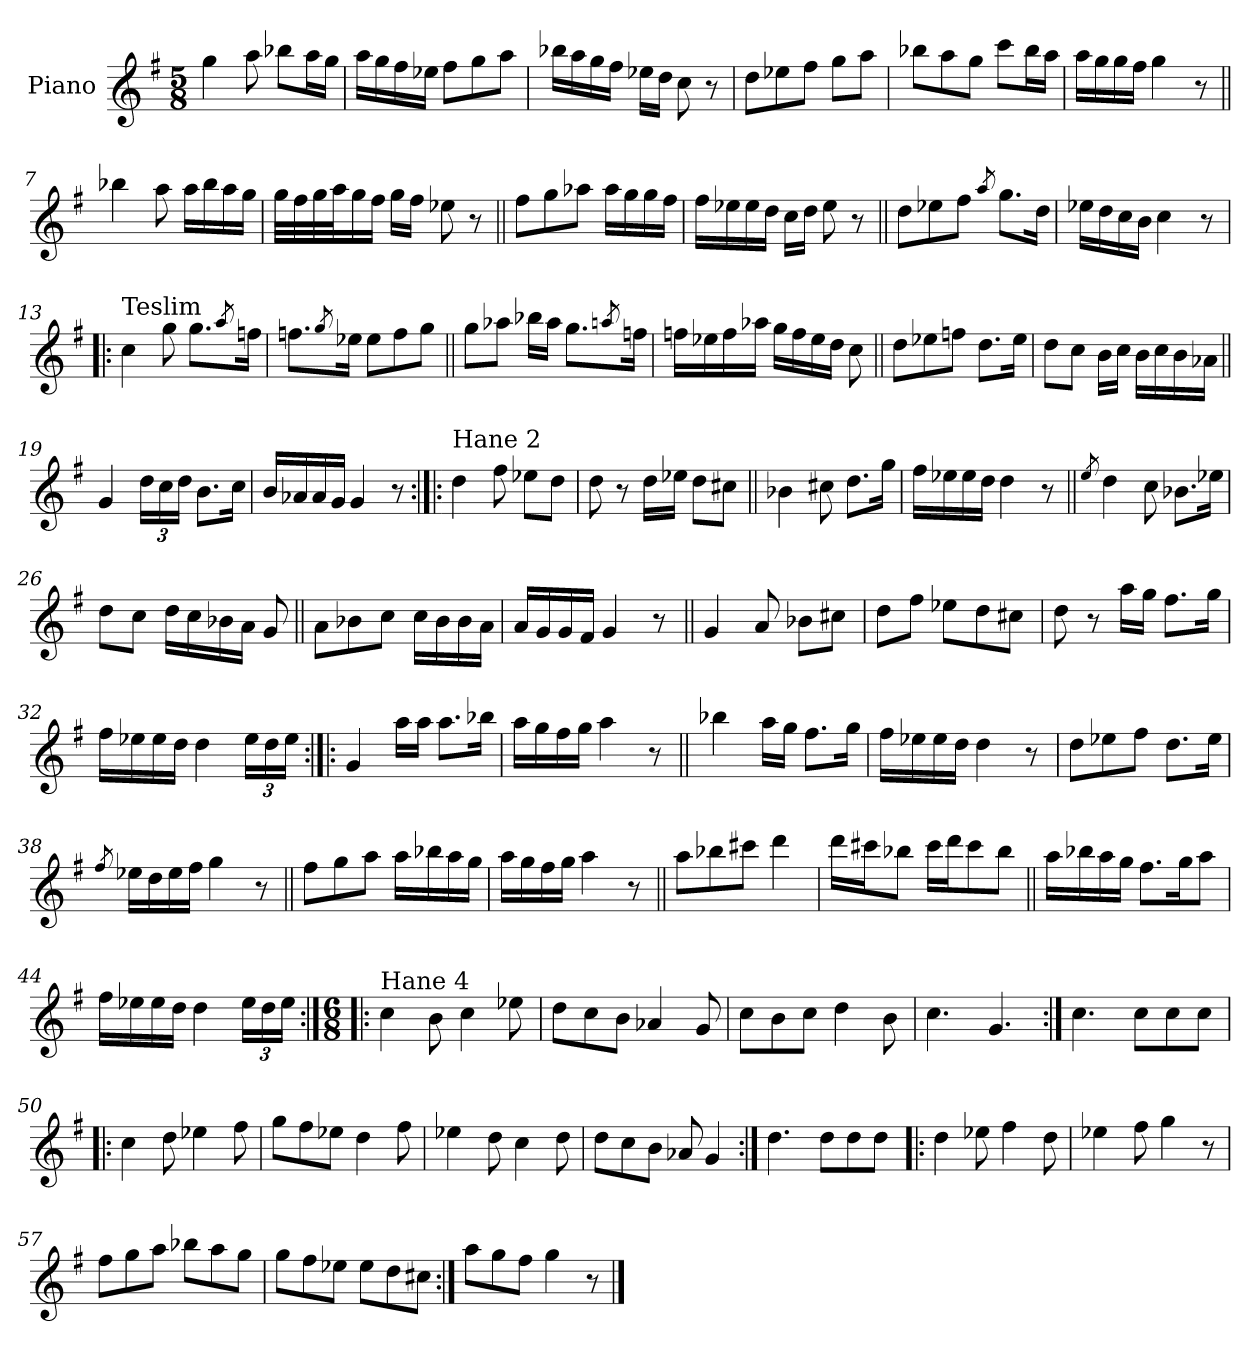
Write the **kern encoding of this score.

**kern
*part1
*staff1
*I"Piano
*I'Pno.
*clefG2
*k[f#]
*M5/8
=1
4gg\
8aa\
8bb-X\L
16aa\L
16gg\JJ
=2
16aa\LL
16gg\
16ff#\
16ee-X\JJ
8ff#\L
8gg\
8aa\J
=3
16bb-X\LL
16aa\
16gg\
16ff#\JJ
16ee-X\LL
16dd\JJ
8cc\
8r
=4
8dd\L
8ee-X\
8ff#\J
8gg\L
8aa\J
=5
8bb-X\L
8aa\
8gg\J
8ccc\L
16bb-\L
16aa\JJ
!!LO:LB:g=z
=6
16aa\LL
16gg\
16gg\
16ff#\JJ
4gg\
8r
=7||
4bb-X\
8aa\
16aa\LL
16bb-\
16aa\
16gg\JJ
=8
32gg\LLL
32ff#\
32gg\
32aa\J
16gg\
16ff#\JJ
16gg\LL
16ff#\JJ
8ee-X\
8r
=9||
8ff#\L
8gg\
8aa-X\J
16aa-\LL
16gg\
16gg\
16ff#\JJ
=10
16ff#\LL
16ee-X\
16ee-\
16dd\JJ
16cc\LL
16dd\JJ
8ee-\
8r
!!LO:LB:g=z
=11||
8dd\L
8ee-X\
8ff#\J
8qaa/
8.gg\L
16dd\Jk
=12
16ee-X\LL
16dd\
16cc\
16b\JJ
4cc\
8r
=13!|:
!LO:TX:a:t=Teslim
4cc\
8gg\
8.gg\L
8qaa/
16ffn\Jk
=14
8.ffn\L
8qgg/
16ee-X\Jk
8ee-\L
8ff\
8gg\J
=15||
8gg\L
8aa-X\J
16bb-X\LL
16aa-\JJ
8.gg\L
8qaan/
16ffn\Jk
!!LO:LB:g=z
=16
16ffn\LL
16ee-X\
16ff\
16aa-X\JJ
16gg\LL
16ff\
16ee-\
16dd\JJ
8cc\
=17||
8dd\L
8ee-X\
8ffn\J
8.dd\L
16ee-\Jk
=18
8dd\L
8cc\J
16b\LL
16cc\JJ
16b\LL
16cc\
16b\
16a-X\JJ
=19||
4g/
*Xbrackettup
24dd\LL
24cc\
24dd\JJ
8.b\L
16cc\Jk
=20
16b/LL
16a-X/
16a-/
16g/JJ
4g/
8r
!!LO:LB:g=z
=21:|!|:
!LO:TX:a:t=Hane 2
4dd\
8ff#\
8ee-X\L
8dd\J
=22
8dd\
8r
16dd\LL
16ee-X\JJ
8dd\L
8cc#X\J
=23||
4b-X\
8cc#X\
8.dd\L
16gg\Jk
=24
16ff#\LL
16ee-X\
16ee-\
16dd\JJ
4dd\
8r
=25||
8qee/
4dd\
8cc\
8.b-X\L
16ee-X\Jk
=26
8dd\L
8cc\J
16dd\LL
16cc\
16b-X\
16a\JJ
8g/
!!LO:LB:g=z
=27||
8a\L
8b-X\
8cc\J
16cc\LL
16b-\
16b-\
16a\JJ
=28
16a/LL
16g/
16g/
16f#/JJ
4g/
8r
=29||
4g/
8a/
8b-X\L
8cc#X\J
=30
8dd\L
8ff#\J
8ee-X\L
8dd\
8cc#X\J
=31
8dd\
8r
16aa\LL
16gg\JJ
8.ff#\L
16gg\Jk
=32
16ff#\LL
16ee-X\
16ee-\
16dd\JJ
4dd\
24ee-\LL
24dd\
24ee-\JJ
!!LO:LB:g=z
=33:|!|:
4g/
16aa\LL
16aa\JJ
8.aa\L
16bb-X\Jk
=34
16aa\LL
16gg\
16ff#\
16gg\JJ
4aa\
8r
=35||
4bb-X\
16aa\LL
16gg\JJ
8.ff#\L
16gg\Jk
=36
16ff#\LL
16ee-X\
16ee-\
16dd\JJ
4dd\
8r
=37
8dd\L
8ee-X\
8ff#\J
8.dd\L
16ee-\Jk
=38
8qff#/
16ee-X\LL
16dd\
16ee-\
16ff#\JJ
4gg\
8r
!!LO:LB:g=z
=39||
8ff#\L
8gg\
8aa\J
16aa\LL
16bb-X\
16aa\
16gg\JJ
=40
16aa\LL
16gg\
16ff#\
16gg\JJ
4aa\
8r
=41||
8aa\L
8bb-X\
8ccc#X\J
4ddd\
=42
16ddd\LL
16ccc#X\J
8bb-X\J
16ccc#\LL
16ddd\J
8ccc#\
8bb-\J
=43||
16aa\LL
16bb-X\
16aa\
16gg\JJ
8.ff#\L
16gg\K
8aa\J
!!LO:LB:g=z
=44
16ff#\LL
16ee-X\
16ee-\
16dd\JJ
4dd\
24ee-\LL
24dd\
24ee-\JJ
=45:|!|:
*M6/8
!LO:TX:a:t=Hane 4
4cc\
8b\
4cc\
8ee-X\
=46
8dd\L
8cc\
8b\J
4a-X/
8g/
=47
8cc\L
8b\
8cc\J
4dd\
8b\
=48
4.cc\
4.g/
=49:|!
4.cc\
8cc\L
8cc\
8cc\J
!!LO:LB:g=z
=50!|:
4cc\
8dd\
4ee-X\
8ff#\
!!LO:PB:g=z
=51
8gg\L
8ff#\
8ee-X\J
4dd\
8ff#\
=52
4ee-X\
8dd\
4cc\
8dd\
=53
8dd\L
8cc\
8b\J
8a-X/
4g/
=54:|!
4.dd\
8dd\L
8dd\
8dd\J
=55!|:
4dd\
8ee-X\
4ff#\
8dd\
=56
4ee-X\
8ff#\
4gg\
8r
=57
8ff#\L
8gg\
8aa\J
8bb-X\L
8aa\
8gg\J
!!LO:PB:g=z
=58
8gg\L
8ff#\
8ee-X\J
8ee-\L
8dd\
8cc#X\J
=59:|!
8aa\L
8gg\
8ff#\J
4gg\
8r
==
*-
